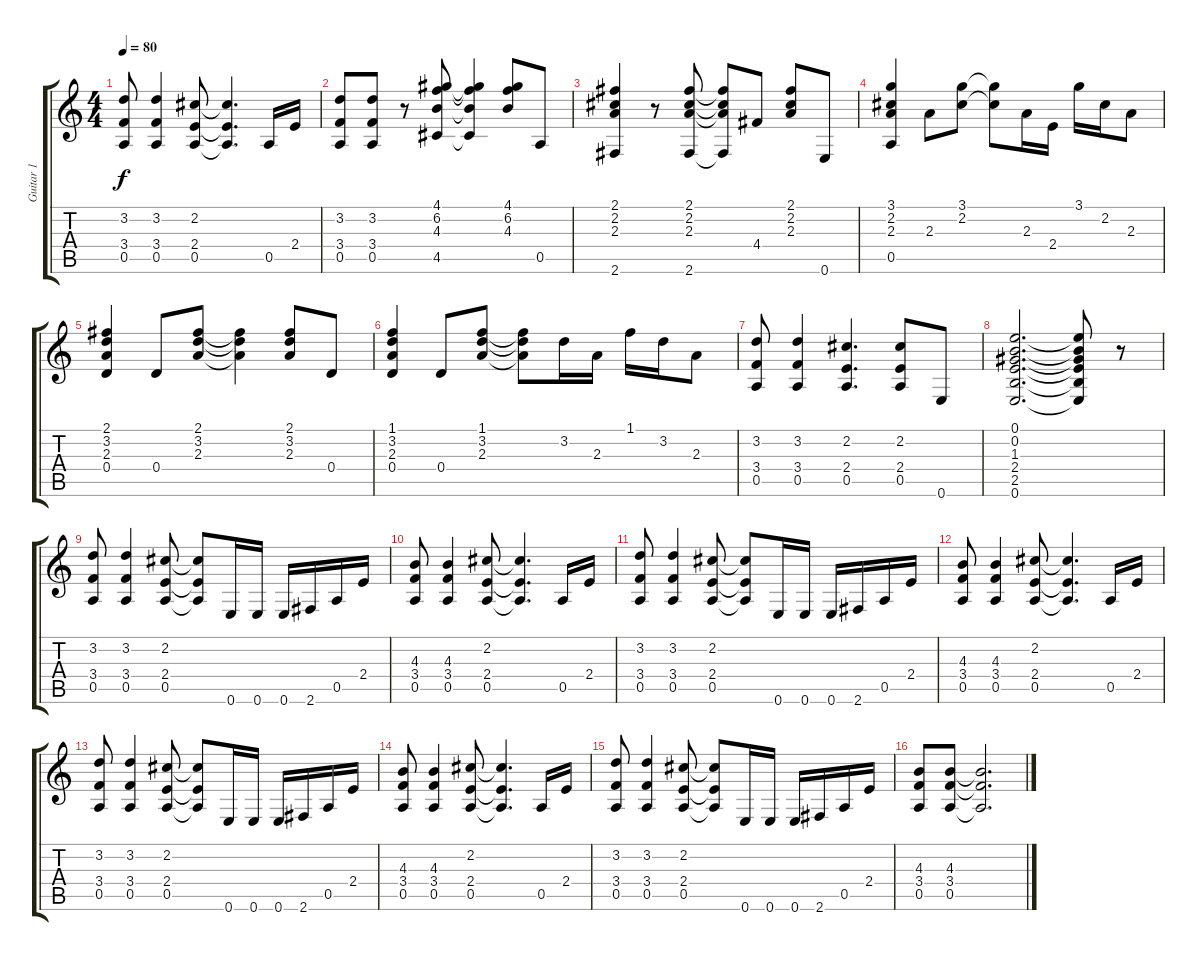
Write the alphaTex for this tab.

\track ("Guitar 1" "Guitar 1") {instrument acousticguitarsteel}
\staff {score tabs}
\tuning (E4 B3 G3 D3 A2 E2) {hide}
\ts (4 4)
\tempo 80
\clef g2
\ks c
(3.2 3.4 0.5).8{dy f} (3.2 3.4 0.5).4 (2.2 2.4 0.5).8 (2.2{t} 2.4{t} 0.5{t}).4{d} 0.5.16 2.4.16 |
(3.2 3.4 0.5).8 (3.2 3.4 0.5).8 r.8 (4.1 6.2 4.3 4.5).8 (4.1{t} 6.2{t} 4.3{t} 4.5{t}).4 (4.1 6.2 4.3).8 0.5.8 |
(2.1 2.2 2.3 2.6).4 r.8 (2.1 2.2 2.3 2.6).8 (2.1{t} 2.2{t} 2.3{t} 2.6{t}).8 4.4.8 (2.1 2.2 2.3).8 0.6.8 |
(3.1 2.2 2.3 0.5).4 2.3.8 (3.1 2.2).8 (3.1{t} 2.2{t}).8 2.3.16 2.4.16 3.1.16 2.2.16 2.3.8 |
(2.1 3.2 2.3 0.4).4 0.4.8 (2.1 3.2 2.3).8 (2.1{t} 3.2{t} 2.3{t}).4 (2.1 3.2 2.3).8 0.4.8 |
(1.1 3.2 2.3 0.4).4 0.4.8 (1.1 3.2 2.3).8 (1.1{t} 3.2{t} 2.3{t}).8 3.2.16 2.3.16 1.1.16 3.2.16 2.3.8 |
(3.2 3.4 0.5).8 (3.2 3.4 0.5).4 (2.2 2.4 0.5).4{d} (2.2 2.4 0.5).8 0.6.8 |
(0.1 0.2 1.3 2.4 2.5 0.6).2{d} (0.1{t} 0.2{t} 1.3{t} 2.4{t} 2.5{t} 0.6{t}).8 r.8 |
(3.2 3.4 0.5).8 (3.2 3.4 0.5).4 (2.2 2.4 0.5).8 (2.2{t} 2.4{t} 0.5{t}).8 0.6.16 0.6.16 0.6.16 2.6.16 0.5.16 2.4.16 |
(4.3 3.4 0.5).8 (4.3 3.4 0.5).4 (2.2 2.4 0.5).8 (2.2{t} 2.4{t} 0.5{t}).4{d} 0.5.16 2.4.16 |
(3.2 3.4 0.5).8 (3.2 3.4 0.5).4 (2.2 2.4 0.5).8 (2.2{t} 2.4{t} 0.5{t}).8 0.6.16 0.6.16 0.6.16 2.6.16 0.5.16 2.4.16 |
(4.3 3.4 0.5).8 (4.3 3.4 0.5).4 (2.2 2.4 0.5).8 (2.2{t} 2.4{t} 0.5{t}).4{d} 0.5.16 2.4.16 |
(3.2 3.4 0.5).8 (3.2 3.4 0.5).4 (2.2 2.4 0.5).8 (2.2{t} 2.4{t} 0.5{t}).8 0.6.16 0.6.16 0.6.16 2.6.16 0.5.16 2.4.16 |
(4.3 3.4 0.5).8 (4.3 3.4 0.5).4 (2.2 2.4 0.5).8 (2.2{t} 2.4{t} 0.5{t}).4{d} 0.5.16 2.4.16 |
(3.2 3.4 0.5).8 (3.2 3.4 0.5).4 (2.2 2.4 0.5).8 (2.2{t} 2.4{t} 0.5{t}).8 0.6.16 0.6.16 0.6.16 2.6.16 0.5.16 2.4.16 |
(4.3 3.4 0.5).8 (4.3 3.4 0.5).8 (4.3{t} 3.4{t} 0.5{t}).2{d}
